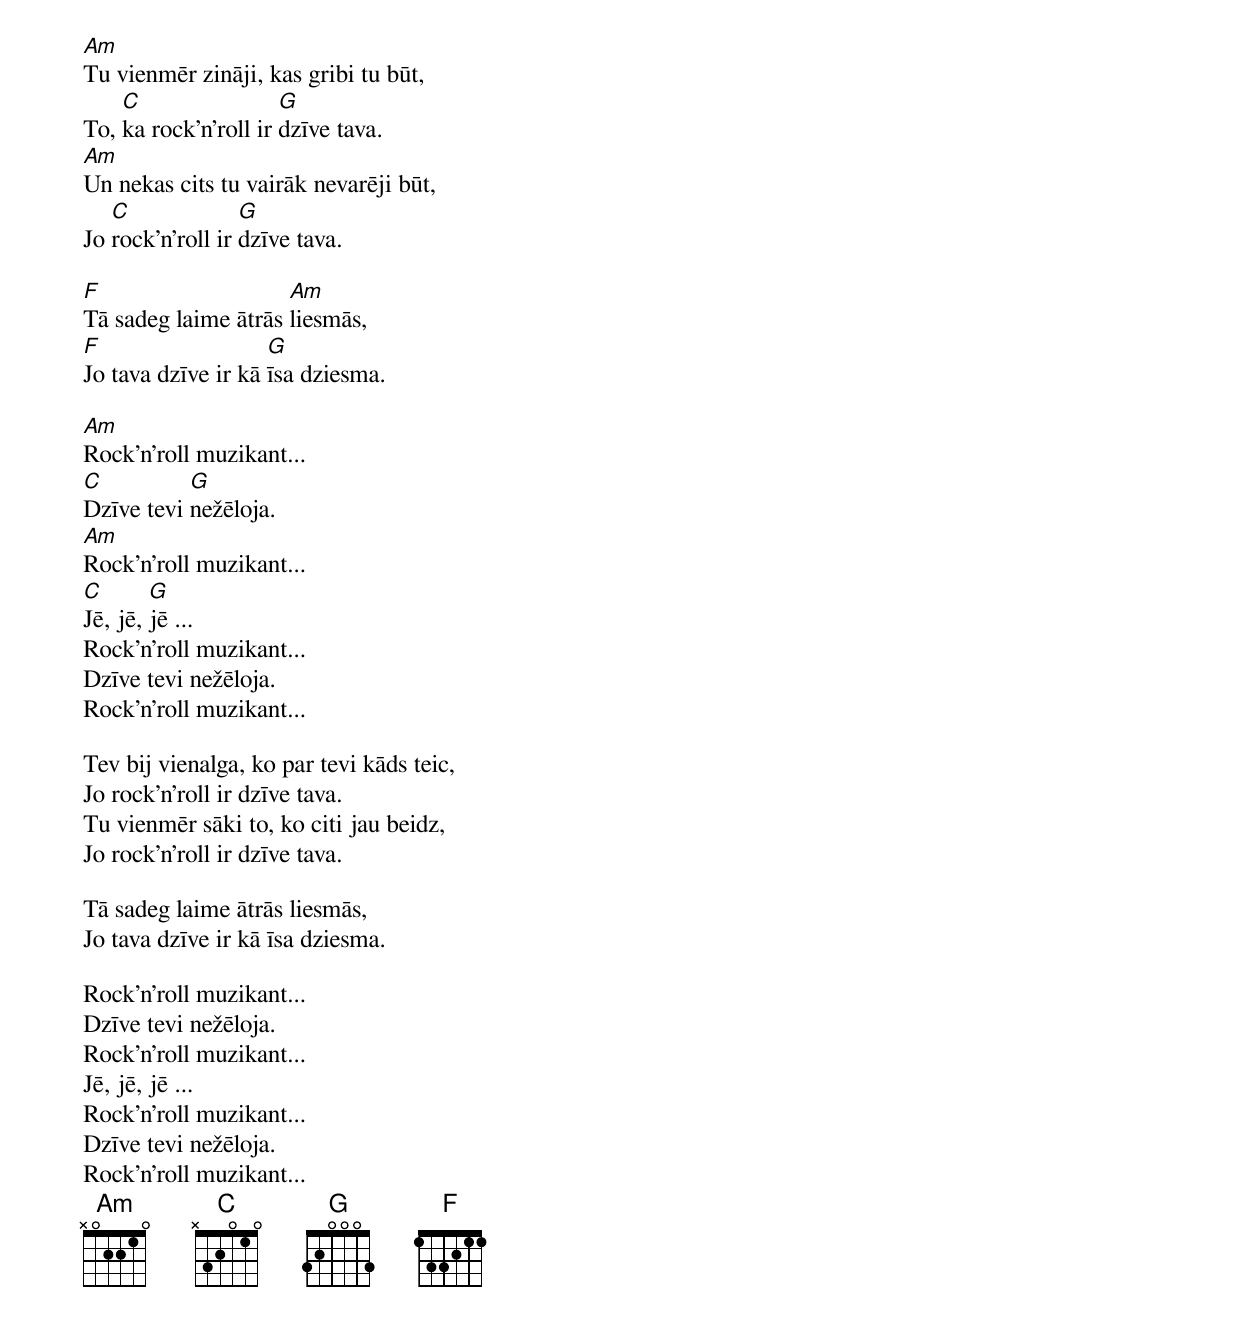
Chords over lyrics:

Am
Tu vienmēr zināji, kas gribi tu būt,
    C                 G
To, ka rock’n’roll ir dzīve tava.
Am
Un nekas cits tu vairāk nevarēji būt,
   C              G
Jo rock’n’roll ir dzīve tava.

F                    Am
Tā sadeg laime ātrās liesmās,
F                   G
Jo tava dzīve ir kā īsa dziesma.

Am
Rock’n’roll muzikant...
C          G
Dzīve tevi nežēloja.
Am
Rock’n’roll muzikant...
C       G
Jē, jē, jē ...
Rock’n’roll muzikant...
Dzīve tevi nežēloja.
Rock’n’roll muzikant...

Tev bij vienalga, ko par tevi kāds teic,
Jo rock’n’roll ir dzīve tava.
Tu vienmēr sāki to, ko citi jau beidz,
Jo rock’n’roll ir dzīve tava.

Tā sadeg laime ātrās liesmās,
Jo tava dzīve ir kā īsa dziesma.

Rock’n’roll muzikant...
Dzīve tevi nežēloja.
Rock’n’roll muzikant...
Jē, jē, jē ...
Rock’n’roll muzikant...
Dzīve tevi nežēloja.
Rock’n’roll muzikant...
